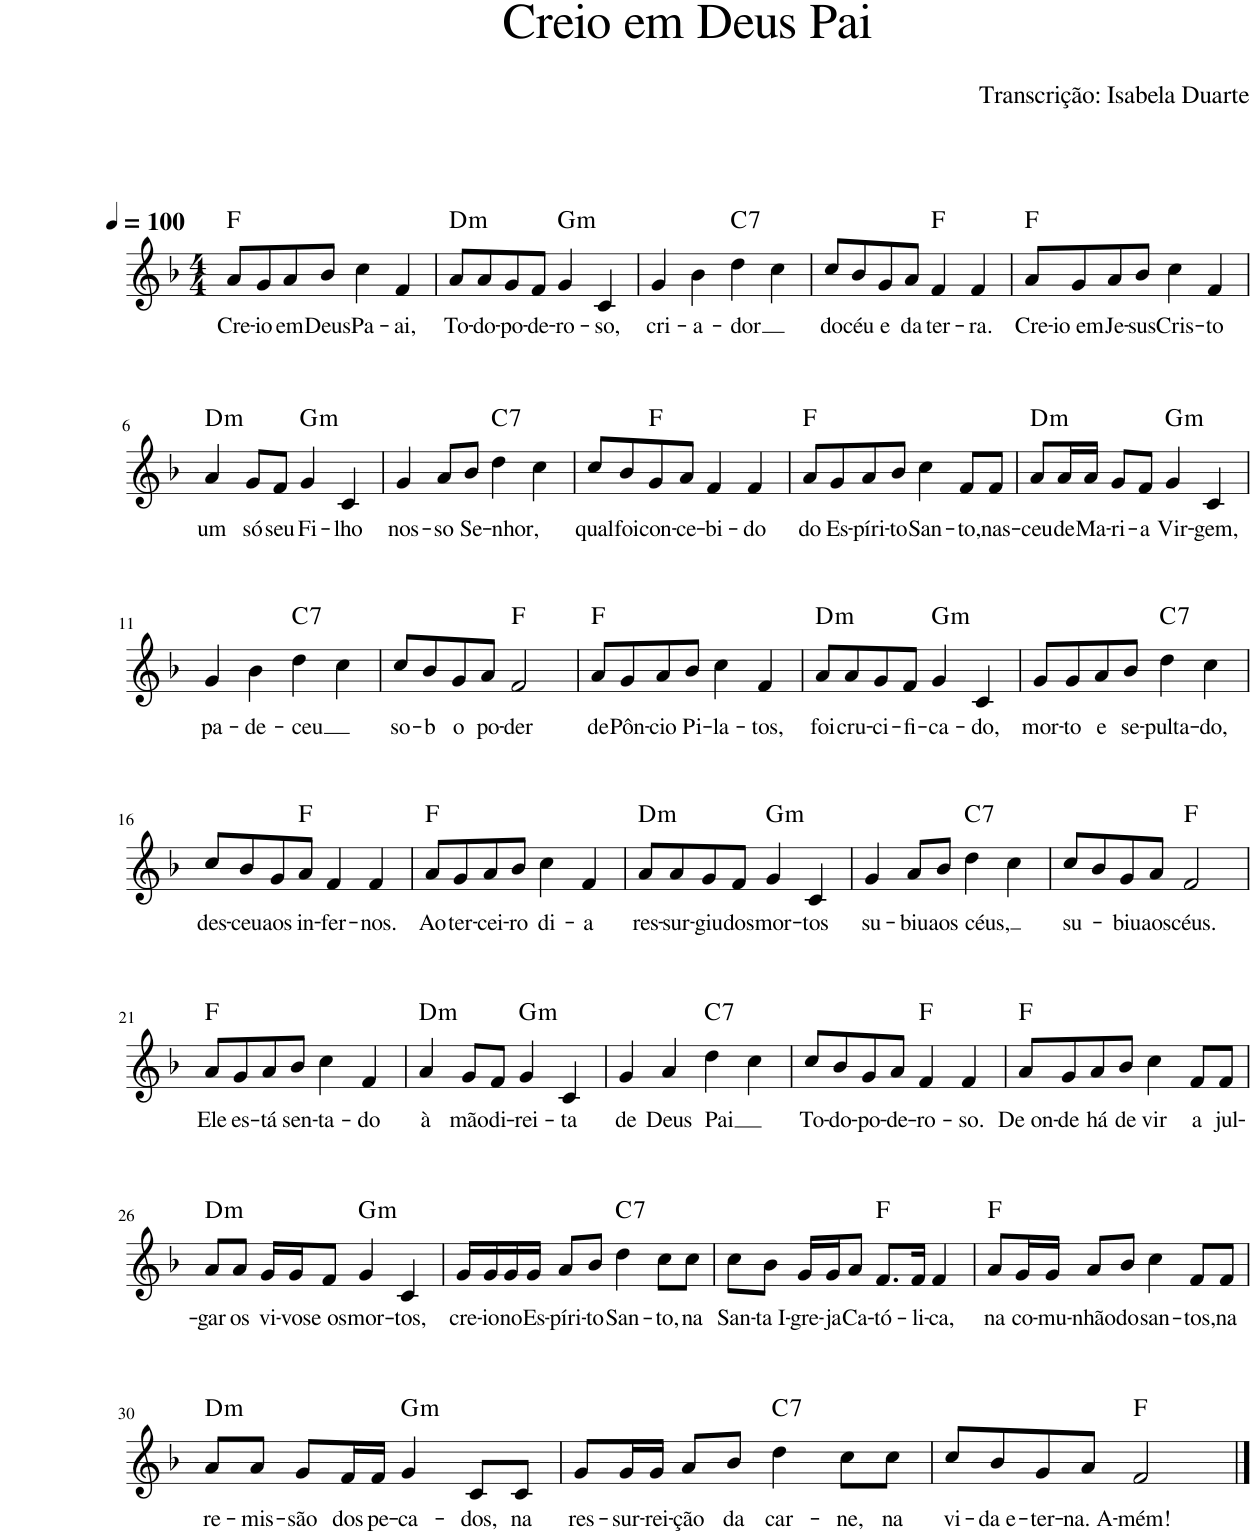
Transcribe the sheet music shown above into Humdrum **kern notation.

**kern	**text	**harte
*part1	*part1	*part1
*staff1	*staff1	*
*I"Voz	*	*
*I'Vo.	*	*
*clefG2	*	*
*k[b-]	*	*
*M4/4	*	*
*MM100	*	*
=1	=1	=1
!	!LO:LY:b	!
8a/L	Cre-	F:maj
!	!LO:LY:b	!
8g/	-io	.
!	!LO:LY:b	!
8a/	em	.
!	!LO:LY:b	!
8b-/J	Deus	.
!	!LO:LY:b	!
4cc\	Pa-	.
!	!LO:LY:b	!
4f/	-ai,	.
=2	=2	=2
!	!LO:LY:b	!LO:H:kt=m
8a/L	To-	D:min
!	!LO:LY:b	!
8a/	-do-	.
!	!LO:LY:b	!
8g/	-po-	.
!	!LO:LY:b	!
8f/J	-de-	.
!	!LO:LY:b	!LO:H:kt=m
4g/	-ro-	G:min
!	!LO:LY:b	!
4c/	-so,	.
=3	=3	=3
!	!LO:LY:b	!
4g/	cri-	.
!	!LO:LY:b	!
4b-\	-a-	.
!	!LO:LY:b	!LO:H:kt=7
4dd\	-dor	C:7
4cc\	.	.
=4	=4	=4
!	!LO:LY:b	!
8cc/L	do	.
!	!LO:LY:b	!
8b-/	céu	.
!	!LO:LY:b	!
8g/	e	.
!	!LO:LY:b	!
8a/J	da	.
!	!LO:LY:b	!
4f/	ter-	F:maj
!	!LO:LY:b	!
4f/	-ra.	.
=5	=5	=5
!	!LO:LY:b	!
8a/L	Cre-	F:maj
!	!LO:LY:b	!
8g/	-io em	.
!	!LO:LY:b	!
8a/	Je-	.
!	!LO:LY:b	!
8b-/J	-sus	.
!	!LO:LY:b	!
4cc\	Cris-	.
!	!LO:LY:b	!
4f/	-to	.
!!LO:LB:g=z
=6	=6	=6
!	!LO:LY:b	!LO:H:kt=m
4a/	um	D:min
!	!LO:LY:b	!
8g/L	só	.
!	!LO:LY:b	!
8f/J	seu	.
!	!LO:LY:b	!LO:H:kt=m
4g/	Fi-	G:min
!	!LO:LY:b	!
4c/	-lho	.
=7	=7	=7
!	!LO:LY:b	!
4g/	nos-	.
!	!LO:LY:b	!
8a/L	-so	.
!	!LO:LY:b	!
8b-/J	Se-	.
!	!LO:LY:b	!LO:H:kt=7
4dd\	-nhor,	C:7
4cc\	.	.
=8	=8	=8
!	!LO:LY:b	!
8cc/L	qual	.
!	!LO:LY:b	!
8b-/	foi	.
!	!LO:LY:b	!
8g/	con-	F:maj
!	!LO:LY:b	!
8a/J	-ce-	.
!	!LO:LY:b	!
4f/	-bi-	.
!	!LO:LY:b	!
4f/	-do	.
=9	=9	=9
!	!LO:LY:b	!
8a/L	do	F:maj
!	!LO:LY:b	!
8g/	Es-	.
!	!LO:LY:b	!
8a/	-píri-	.
!	!LO:LY:b	!
8b-/J	-to	.
!	!LO:LY:b	!
4cc\	San-	.
!	!LO:LY:b	!
8f/L	-to,	.
!	!LO:LY:b	!
8f/J	nas-	.
=10	=10	=10
!	!LO:LY:b	!LO:H:kt=m
8a/L	-ceu	D:min
!	!LO:LY:b	!
16a/L	de	.
!	!LO:LY:b	!
16a/JJ	Ma-	.
!	!LO:LY:b	!
8g/L	-ri-	.
!	!LO:LY:b	!
8f/J	-a	.
!	!LO:LY:b	!LO:H:kt=m
4g/	Vir-	G:min
!	!LO:LY:b	!
4c/	-gem,	.
!!LO:LB:g=z
=11	=11	=11
!	!LO:LY:b	!
4g/	pa-	.
!	!LO:LY:b	!
4b-\	-de-	.
!	!LO:LY:b	!LO:H:kt=7
4dd\	-ceu	C:7
4cc\	.	.
=12	=12	=12
!	!LO:LY:b	!
8cc/L	so-	.
!	!LO:LY:b	!
8b-/	-b	.
!	!LO:LY:b	!
8g/	o	.
!	!LO:LY:b	!
8a/J	po-	.
!	!LO:LY:b	!
2f/	-der	F:maj
=13	=13	=13
!	!LO:LY:b	!
8a/L	de	F:maj
!	!LO:LY:b	!
8g/	Pôn-	.
!	!LO:LY:b	!
8a/	-cio	.
!	!LO:LY:b	!
8b-/J	Pi-	.
!	!LO:LY:b	!
4cc\	-la-	.
!	!LO:LY:b	!
4f/	-tos,	.
=14	=14	=14
!	!LO:LY:b	!LO:H:kt=m
8a/L	foi	D:min
!	!LO:LY:b	!
8a/	cru-	.
!	!LO:LY:b	!
8g/	-ci-	.
!	!LO:LY:b	!
8f/J	-fi-	.
!	!LO:LY:b	!LO:H:kt=m
4g/	-ca-	G:min
!	!LO:LY:b	!
4c/	-do,	.
=15	=15	=15
!	!LO:LY:b	!
8g/L	mor-	.
!	!LO:LY:b	!
8g/	-to	.
!	!LO:LY:b	!
8a/	e	.
!	!LO:LY:b	!
8b-/J	se-	.
!	!LO:LY:b	!LO:H:kt=7
4dd\	-pulta-	C:7
!	!LO:LY:b	!
4cc\	-do,	.
!!LO:LB:g=z
=16	=16	=16
!	!LO:LY:b	!
8cc/L	des-	.
!	!LO:LY:b	!
8b-/	-ceu	.
!	!LO:LY:b	!
8g/	aos	.
!	!LO:LY:b	!
8a/J	in-	F:maj
!	!LO:LY:b	!
4f/	-fer-	.
!	!LO:LY:b	!
4f/	-nos.	.
=17	=17	=17
!	!LO:LY:b	!
8a/L	Ao	F:maj
!	!LO:LY:b	!
8g/	ter-	.
!	!LO:LY:b	!
8a/	-cei-	.
!	!LO:LY:b	!
8b-/J	-ro	.
!	!LO:LY:b	!
4cc\	di-	.
!	!LO:LY:b	!
4f/	-a	.
=18	=18	=18
!	!LO:LY:b	!LO:H:kt=m
8a/L	res-	D:min
!	!LO:LY:b	!
8a/	-sur-	.
!	!LO:LY:b	!
8g/	-giu	.
!	!LO:LY:b	!
8f/J	dos	.
!	!LO:LY:b	!LO:H:kt=m
4g/	mor-	G:min
!	!LO:LY:b	!
4c/	-tos	.
=19	=19	=19
!	!LO:LY:b	!
4g/	su-	.
!	!LO:LY:b	!
8a/L	-biu	.
!	!LO:LY:b	!
8b-/J	aos	.
!	!LO:LY:b	!LO:H:kt=7
4dd\	céus,	C:7
4cc\	.	.
=20	=20	=20
!	!LO:LY:b	!
8cc/L	su-	.
8b-/	.	.
!	!LO:LY:b	!
8g/	-biu	.
!	!LO:LY:b	!
8a/J	aos	.
!	!LO:LY:b	!
2f/	céus.	F:maj
!!LO:LB:g=z
=21	=21	=21
!	!LO:LY:b	!
8a/L	Ele	F:maj
!	!LO:LY:b	!
8g/	es-	.
!	!LO:LY:b	!
8a/	-tá	.
!	!LO:LY:b	!
8b-/J	sen-	.
!	!LO:LY:b	!
4cc\	-ta-	.
!	!LO:LY:b	!
4f/	-do	.
=22	=22	=22
!	!LO:LY:b	!LO:H:kt=m
4a/	à	D:min
!	!LO:LY:b	!
8g/L	mão	.
!	!LO:LY:b	!
8f/J	di-	.
!	!LO:LY:b	!LO:H:kt=m
4g/	-rei-	G:min
!	!LO:LY:b	!
4c/	-ta	.
=23	=23	=23
!	!LO:LY:b	!
4g/	de	.
!	!LO:LY:b	!
4a/	Deus	.
!	!LO:LY:b	!LO:H:kt=7
4dd\	Pai	C:7
4cc\	.	.
=24	=24	=24
!	!LO:LY:b	!
8cc/L	To-	.
!	!LO:LY:b	!
8b-/	-do-	.
!	!LO:LY:b	!
8g/	-po-	.
!	!LO:LY:b	!
8a/J	-de-	.
!	!LO:LY:b	!
4f/	-ro-	F:maj
!	!LO:LY:b	!
4f/	-so.	.
=25	=25	=25
!	!LO:LY:b	!
8a/L	De on-	F:maj
!	!LO:LY:b	!
8g/	-de	.
!	!LO:LY:b	!
8a/	há	.
!	!LO:LY:b	!
8b-/J	de	.
!	!LO:LY:b	!
4cc\	vir	.
!	!LO:LY:b	!
8f/L	a	.
!	!LO:LY:b	!
8f/J	jul-	.
!!LO:LB:g=z
=26	=26	=26
!	!LO:LY:b	!LO:H:kt=m
8a/L	-gar	D:min
!	!LO:LY:b	!
8a/J	os	.
!	!LO:LY:b	!
16g/LL	vi-	.
!	!LO:LY:b	!
16g/J	-vos	.
!	!LO:LY:b	!
8f/J	e os	.
!	!LO:LY:b	!LO:H:kt=m
4g/	mor-	G:min
!	!LO:LY:b	!
4c/	-tos,	.
=27	=27	=27
!	!LO:LY:b	!
16g/LL	cre-	.
!	!LO:LY:b	!
16g/	-io	.
!	!LO:LY:b	!
16g/	no	.
!	!LO:LY:b	!
16g/JJ	Es-	.
!	!LO:LY:b	!
8a/L	-píri-	.
!	!LO:LY:b	!
8b-/J	-to	.
!	!LO:LY:b	!LO:H:kt=7
4dd\	San-	C:7
!	!LO:LY:b	!
8cc\L	-to,	.
!	!LO:LY:b	!
8cc\J	na	.
=28	=28	=28
!	!LO:LY:b	!
8cc\L	San-	.
!	!LO:LY:b	!
8b-\J	-ta I-	.
!	!LO:LY:b	!
16g/LL	-gre-	.
!	!LO:LY:b	!
16g/J	-ja	.
!	!LO:LY:b	!
8a/J	Ca-	.
!	!LO:LY:b	!
8.f/L	-tó-	F:maj
!	!LO:LY:b	!
16f/Jk	-li-	.
!	!LO:LY:b	!
4f/	-ca,	.
=29	=29	=29
!	!LO:LY:b	!
8a/L	na	F:maj
!	!LO:LY:b	!
16g/L	co-	.
!	!LO:LY:b	!
16g/JJ	-mu-	.
!	!LO:LY:b	!
8a/L	-nhão	.
!	!LO:LY:b	!
8b-/J	do	.
!	!LO:LY:b	!
4cc\	san-	.
!	!LO:LY:b	!
8f/L	-tos,	.
!	!LO:LY:b	!
8f/J	na	.
!!LO:LB:g=z
=30	=30	=30
!	!LO:LY:b	!LO:H:kt=m
8a/L	re-	D:min
!	!LO:LY:b	!
8a/J	-mis-	.
!	!LO:LY:b	!
8g/L	-são	.
!	!LO:LY:b	!
16f/L	dos	.
!	!LO:LY:b	!
16f/JJ	pe-	.
!	!LO:LY:b	!LO:H:kt=m
4g/	-ca-	G:min
!	!LO:LY:b	!
8c/L	-dos,	.
!	!LO:LY:b	!
8c/J	na	.
=31	=31	=31
!	!LO:LY:b	!
8g/L	res-	.
!	!LO:LY:b	!
16g/L	-sur-	.
!	!LO:LY:b	!
16g/JJ	-rei-	.
!	!LO:LY:b	!
8a/L	-ção	.
!	!LO:LY:b	!
8b-/J	da	.
!	!LO:LY:b	!LO:H:kt=7
4dd\	car-	C:7
!	!LO:LY:b	!
8cc\L	-ne,	.
!	!LO:LY:b	!
8cc\J	na	.
=32	=32	=32
!	!LO:LY:b	!
8cc/L	vi-	.
!	!LO:LY:b	!
8b-/	-da e-	.
!	!LO:LY:b	!
8g/	-ter-	.
!	!LO:LY:b	!
8a/J	-na. A-	.
!	!LO:LY:b	!
2f/	-mém!	F:maj
==	==	==
*-	*-	*-
